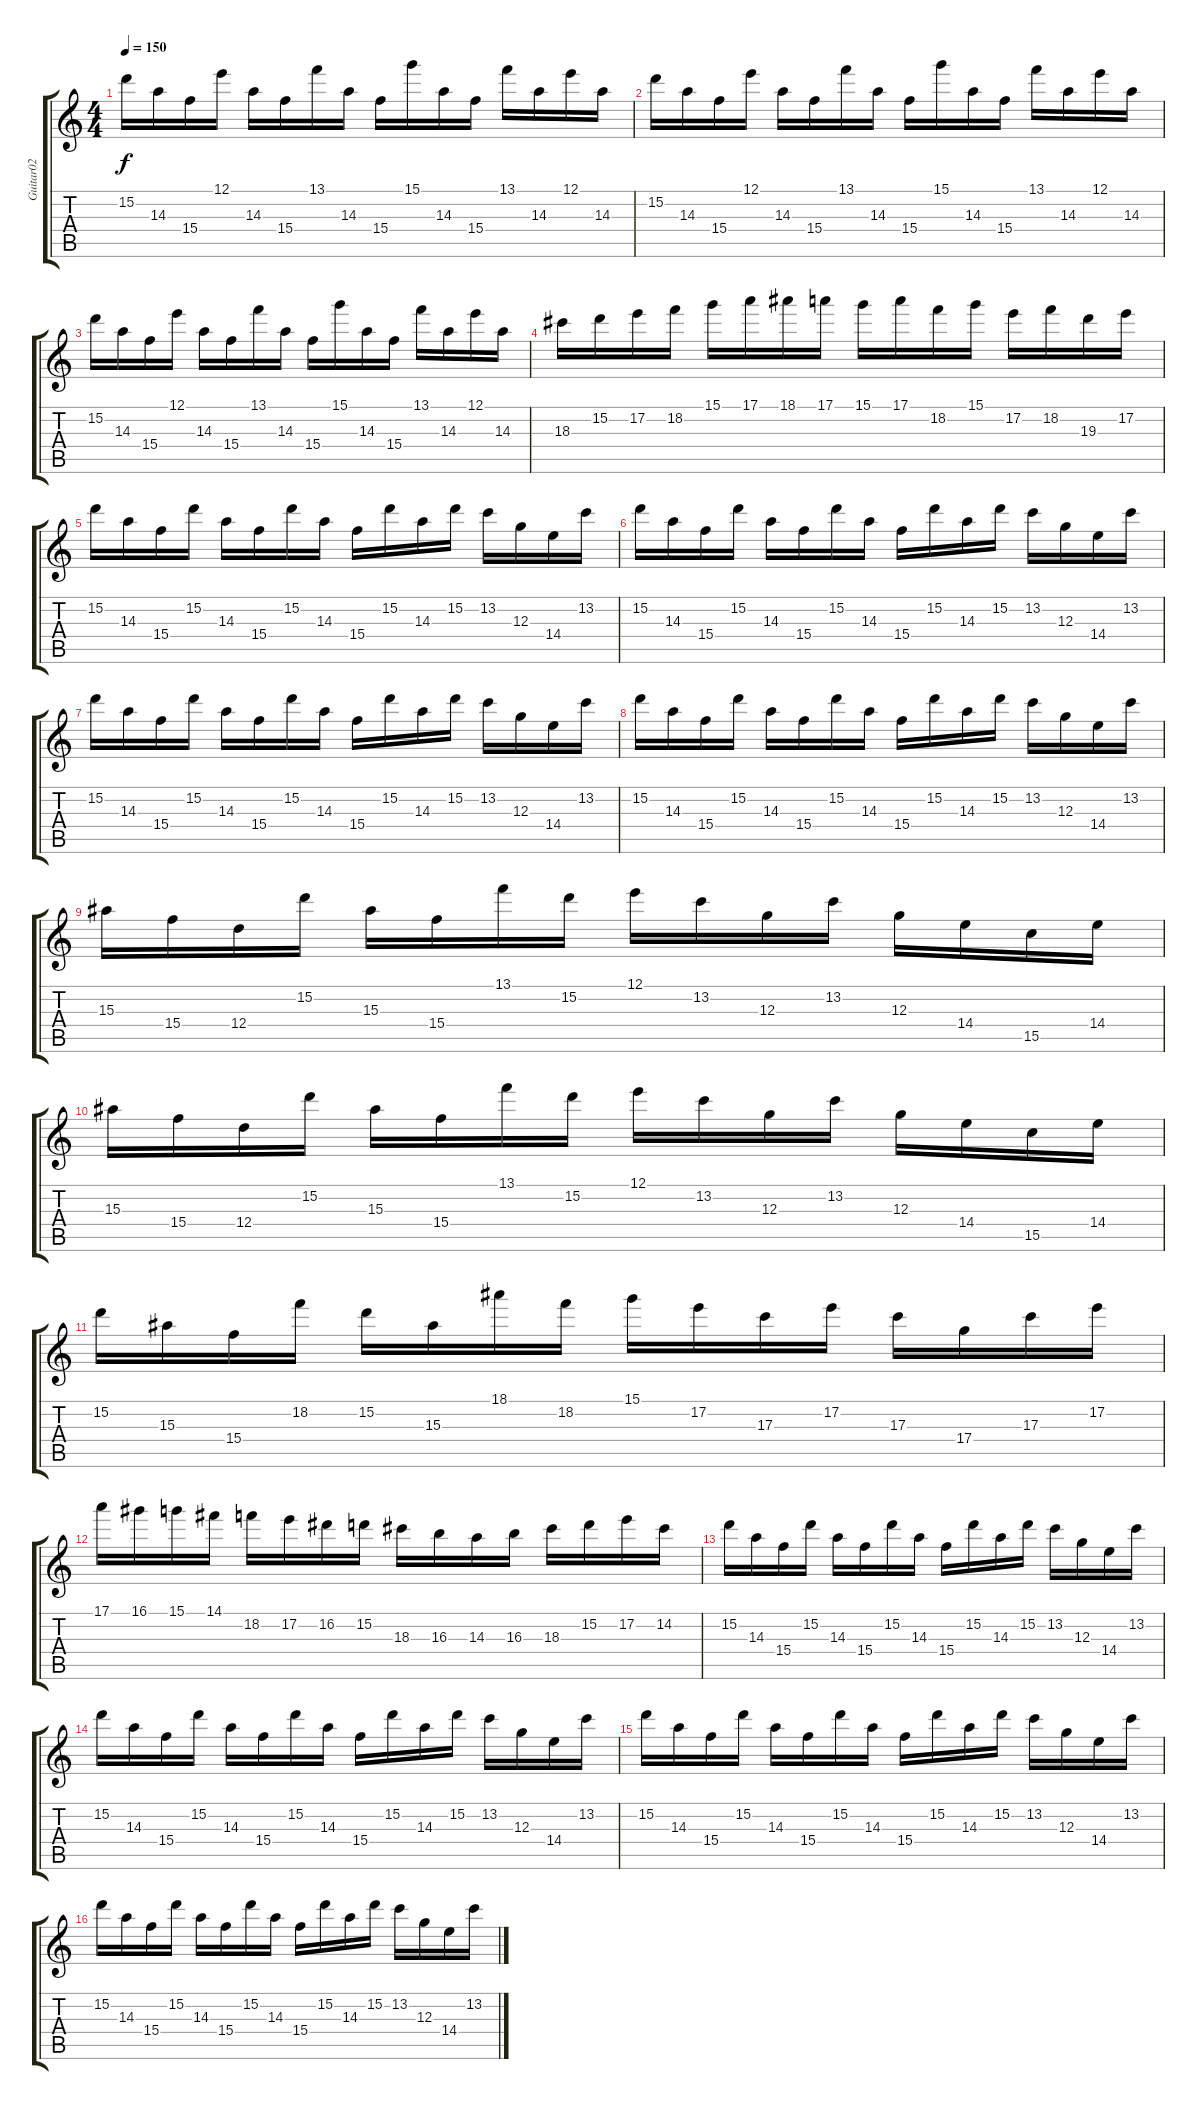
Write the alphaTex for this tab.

\track ("Guitar02" "Guitar02") {instrument distortionguitar}
\staff {score tabs}
\tuning (E4 B3 G3 D3 A2 E2) {hide}
\ts (4 4)
\section ("" "")
\tempo 150
\clef g2
\ks c
15.2.16{dy f} 14.3.16 15.4.16 12.1.16 14.3.16 15.4.16 13.1.16 14.3.16 15.4.16 15.1.16 14.3.16 15.4.16 13.1.16 14.3.16 12.1.16 14.3.16 |
15.2.16 14.3.16 15.4.16 12.1.16 14.3.16 15.4.16 13.1.16 14.3.16 15.4.16 15.1.16 14.3.16 15.4.16 13.1.16 14.3.16 12.1.16 14.3.16 |
15.2.16 14.3.16 15.4.16 12.1.16 14.3.16 15.4.16 13.1.16 14.3.16 15.4.16 15.1.16 14.3.16 15.4.16 13.1.16 14.3.16 12.1.16 14.3.16 |
18.3.16 15.2.16 17.2.16 18.2.16 15.1.16 17.1.16 18.1.16 17.1.16 15.1.16 17.1.16 18.2.16 15.1.16 17.2.16 18.2.16 19.3.16 17.2.16 |
15.2.16 14.3.16 15.4.16 15.2.16 14.3.16 15.4.16 15.2.16 14.3.16 15.4.16 15.2.16 14.3.16 15.2.16 13.2.16 12.3.16 14.4.16 13.2.16 |
15.2.16 14.3.16 15.4.16 15.2.16 14.3.16 15.4.16 15.2.16 14.3.16 15.4.16 15.2.16 14.3.16 15.2.16 13.2.16 12.3.16 14.4.16 13.2.16 |
15.2.16 14.3.16 15.4.16 15.2.16 14.3.16 15.4.16 15.2.16 14.3.16 15.4.16 15.2.16 14.3.16 15.2.16 13.2.16 12.3.16 14.4.16 13.2.16 |
15.2.16 14.3.16 15.4.16 15.2.16 14.3.16 15.4.16 15.2.16 14.3.16 15.4.16 15.2.16 14.3.16 15.2.16 13.2.16 12.3.16 14.4.16 13.2.16 |
15.3.16 15.4.16 12.4.16 15.2.16 15.3.16 15.4.16 13.1.16 15.2.16 12.1.16 13.2.16 12.3.16 13.2.16 12.3.16 14.4.16 15.5.16 14.4.16 |
15.3.16 15.4.16 12.4.16 15.2.16 15.3.16 15.4.16 13.1.16 15.2.16 12.1.16 13.2.16 12.3.16 13.2.16 12.3.16 14.4.16 15.5.16 14.4.16 |
15.2.16 15.3.16 15.4.16 18.2.16 15.2.16 15.3.16 18.1.16 18.2.16 15.1.16 17.2.16 17.3.16 17.2.16 17.3.16 17.4.16 17.3.16 17.2.16 |
17.1.16 16.1.16 15.1.16 14.1.16 18.2.16 17.2.16 16.2.16 15.2.16 18.3.16 16.3.16 14.3.16 16.3.16 18.3.16 15.2.16 17.2.16 14.2.16 |
15.2.16 14.3.16 15.4.16 15.2.16 14.3.16 15.4.16 15.2.16 14.3.16 15.4.16 15.2.16 14.3.16 15.2.16 13.2.16 12.3.16 14.4.16 13.2.16 |
15.2.16 14.3.16 15.4.16 15.2.16 14.3.16 15.4.16 15.2.16 14.3.16 15.4.16 15.2.16 14.3.16 15.2.16 13.2.16 12.3.16 14.4.16 13.2.16 |
15.2.16 14.3.16 15.4.16 15.2.16 14.3.16 15.4.16 15.2.16 14.3.16 15.4.16 15.2.16 14.3.16 15.2.16 13.2.16 12.3.16 14.4.16 13.2.16 |
15.2.16 14.3.16 15.4.16 15.2.16 14.3.16 15.4.16 15.2.16 14.3.16 15.4.16 15.2.16 14.3.16 15.2.16 13.2.16 12.3.16 14.4.16 13.2.16
